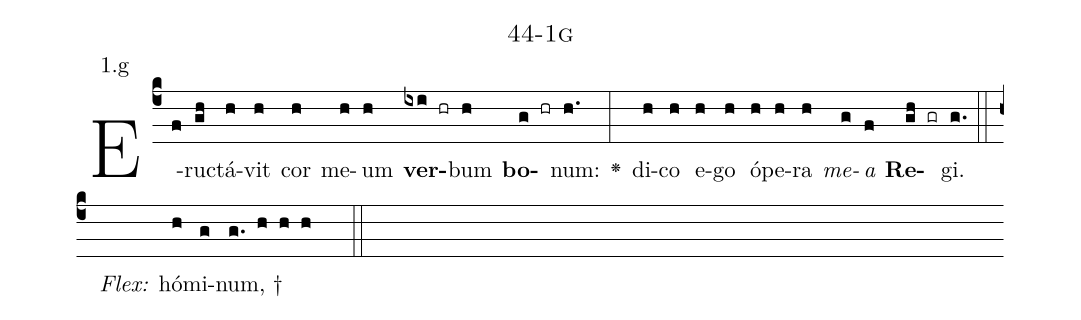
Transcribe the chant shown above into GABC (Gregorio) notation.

name: 44-1g;
annotation: 1.g;
%%
(c4)E(f)ruc(gh)tá(h)vit(h) cor(h) me(h)um(h) <b>ver</b>(ixi hr)bum(h) <b>bo</b>(g hr)num:(h.) <v>\greheightstar</v>(:) di(h)co(h) e(h)go(h) ó(h)pe(h)ra(h) <i>me</i>(g)<i>a</i>(f) <b>Re</b>(gh gr)gi.(g.) (::)
<i>Flex:</i>()  hó(h)mi(g)num, †(g. h h h  ::)

%E(h) u(h) o(g) u(f) a(gh) e.(g.) (::)
